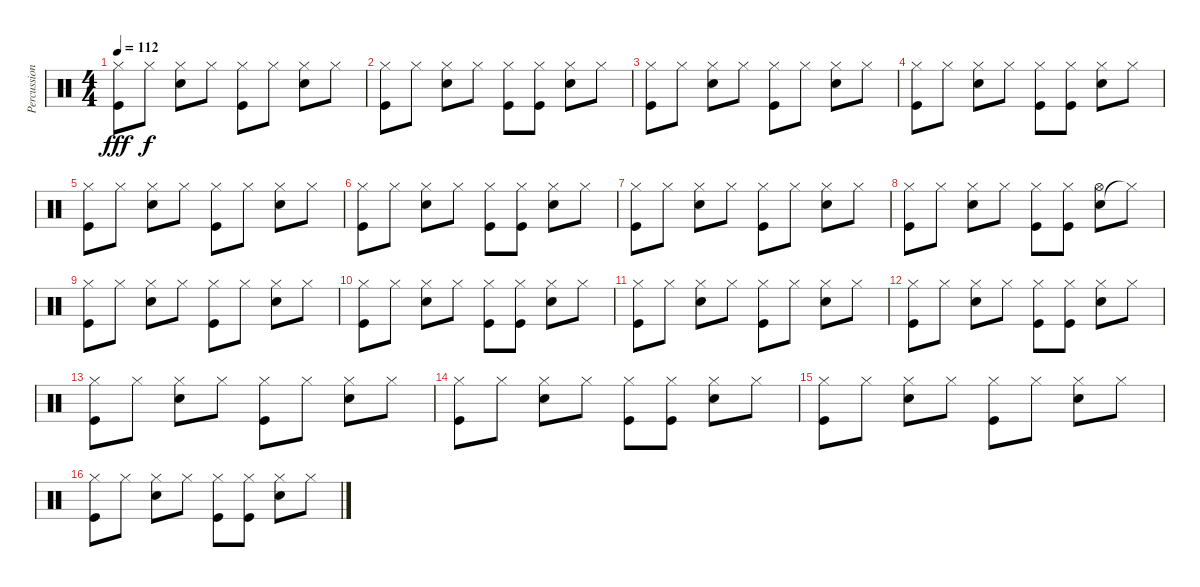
\track ("Percussions" "Percussion") {instrument percussion}
\staff {score}
\articulation defaults
\ts (4 4)
\tempo 112
\clef neutral
\ks c
("Kick (hit)" "Hi-Hat (closed)").8{dy fff} "Hi-Hat (closed)".8{dy f} ("Snare (hit) 2" "Hi-Hat (closed)").8 "Hi-Hat (closed)".8 ("Kick (hit)" "Hi-Hat (closed)").8 "Hi-Hat (closed)".8 ("Snare (hit) 2" "Hi-Hat (closed)").8 "Hi-Hat (closed)".8 |
("Kick (hit)" "Hi-Hat (closed)").8 "Hi-Hat (closed)".8 ("Snare (hit) 2" "Hi-Hat (closed)").8 "Hi-Hat (closed)".8 ("Kick (hit)" "Hi-Hat (closed)").8 ("Kick (hit)" "Hi-Hat (closed)").8 ("Snare (hit) 2" "Hi-Hat (closed)").8 "Hi-Hat (closed)".8 |
("Kick (hit)" "Hi-Hat (closed)").8 "Hi-Hat (closed)".8 ("Snare (hit) 2" "Hi-Hat (closed)").8 "Hi-Hat (closed)".8 ("Kick (hit)" "Hi-Hat (closed)").8 "Hi-Hat (closed)".8 ("Snare (hit) 2" "Hi-Hat (closed)").8 "Hi-Hat (closed)".8 |
("Kick (hit)" "Hi-Hat (closed)").8 "Hi-Hat (closed)".8 ("Snare (hit) 2" "Hi-Hat (closed)").8 "Hi-Hat (closed)".8 ("Kick (hit)" "Hi-Hat (closed)").8 ("Kick (hit)" "Hi-Hat (closed)").8 ("Snare (hit) 2" "Hi-Hat (closed)").8 "Hi-Hat (closed)".8 |
("Kick (hit)" "Hi-Hat (closed)").8 "Hi-Hat (closed)".8 ("Snare (hit) 2" "Hi-Hat (closed)").8 "Hi-Hat (closed)".8 ("Kick (hit)" "Hi-Hat (closed)").8 "Hi-Hat (closed)".8 ("Snare (hit) 2" "Hi-Hat (closed)").8 "Hi-Hat (closed)".8 |
("Kick (hit)" "Hi-Hat (closed)").8 "Hi-Hat (closed)".8 ("Snare (hit) 2" "Hi-Hat (closed)").8 "Hi-Hat (closed)".8 ("Kick (hit)" "Hi-Hat (closed)").8 ("Kick (hit)" "Hi-Hat (closed)").8 ("Snare (hit) 2" "Hi-Hat (closed)").8 "Hi-Hat (closed)".8 |
("Kick (hit)" "Hi-Hat (closed)").8 "Hi-Hat (closed)".8 ("Snare (hit) 2" "Hi-Hat (closed)").8 "Hi-Hat (closed)".8 ("Kick (hit)" "Hi-Hat (closed)").8 "Hi-Hat (closed)".8 ("Snare (hit) 2" "Hi-Hat (closed)").8 "Hi-Hat (closed)".8 |
("Kick (hit)" "Hi-Hat (closed)").8 "Hi-Hat (closed)".8 ("Snare (hit) 2" "Hi-Hat (closed)").8 "Hi-Hat (closed)".8 ("Kick (hit)" "Hi-Hat (closed)").8 ("Kick (hit)" "Hi-Hat (closed)").8 ("Snare (hit) 2" "Hi-Hat (open)").8 "Hi-Hat (closed)"{t}.8 |
("Kick (hit)" "Hi-Hat (closed)").8 "Hi-Hat (closed)".8 ("Snare (hit) 2" "Hi-Hat (closed)").8 "Hi-Hat (closed)".8 ("Kick (hit)" "Hi-Hat (closed)").8 "Hi-Hat (closed)".8 ("Snare (hit) 2" "Hi-Hat (closed)").8 "Hi-Hat (closed)".8 |
("Kick (hit)" "Hi-Hat (closed)").8 "Hi-Hat (closed)".8 ("Snare (hit) 2" "Hi-Hat (closed)").8 "Hi-Hat (closed)".8 ("Kick (hit)" "Hi-Hat (closed)").8 ("Kick (hit)" "Hi-Hat (closed)").8 ("Snare (hit) 2" "Hi-Hat (closed)").8 "Hi-Hat (closed)".8 |
("Kick (hit)" "Hi-Hat (closed)").8 "Hi-Hat (closed)".8 ("Snare (hit) 2" "Hi-Hat (closed)").8 "Hi-Hat (closed)".8 ("Kick (hit)" "Hi-Hat (closed)").8 "Hi-Hat (closed)".8 ("Snare (hit) 2" "Hi-Hat (closed)").8 "Hi-Hat (closed)".8 |
("Kick (hit)" "Hi-Hat (closed)").8 "Hi-Hat (closed)".8 ("Snare (hit) 2" "Hi-Hat (closed)").8 "Hi-Hat (closed)".8 ("Kick (hit)" "Hi-Hat (closed)").8 ("Kick (hit)" "Hi-Hat (closed)").8 ("Snare (hit) 2" "Hi-Hat (closed)").8 "Hi-Hat (closed)".8 |
("Kick (hit)" "Hi-Hat (closed)").8 "Hi-Hat (closed)".8 ("Snare (hit) 2" "Hi-Hat (closed)").8 "Hi-Hat (closed)".8 ("Kick (hit)" "Hi-Hat (closed)").8 "Hi-Hat (closed)".8 ("Snare (hit) 2" "Hi-Hat (closed)").8 "Hi-Hat (closed)".8 |
("Kick (hit)" "Hi-Hat (closed)").8 "Hi-Hat (closed)".8 ("Snare (hit) 2" "Hi-Hat (closed)").8 "Hi-Hat (closed)".8 ("Kick (hit)" "Hi-Hat (closed)").8 ("Kick (hit)" "Hi-Hat (closed)").8 ("Snare (hit) 2" "Hi-Hat (closed)").8 "Hi-Hat (closed)".8 |
("Kick (hit)" "Hi-Hat (closed)").8 "Hi-Hat (closed)".8 ("Snare (hit) 2" "Hi-Hat (closed)").8 "Hi-Hat (closed)".8 ("Kick (hit)" "Hi-Hat (closed)").8 "Hi-Hat (closed)".8 ("Snare (hit) 2" "Hi-Hat (closed)").8 "Hi-Hat (closed)".8 |
("Kick (hit)" "Hi-Hat (closed)").8 "Hi-Hat (closed)".8 ("Snare (hit) 2" "Hi-Hat (closed)").8 "Hi-Hat (closed)".8 ("Kick (hit)" "Hi-Hat (closed)").8 ("Kick (hit)" "Hi-Hat (closed)").8 ("Snare (hit) 2" "Hi-Hat (closed)").8 "Hi-Hat (closed)".8
